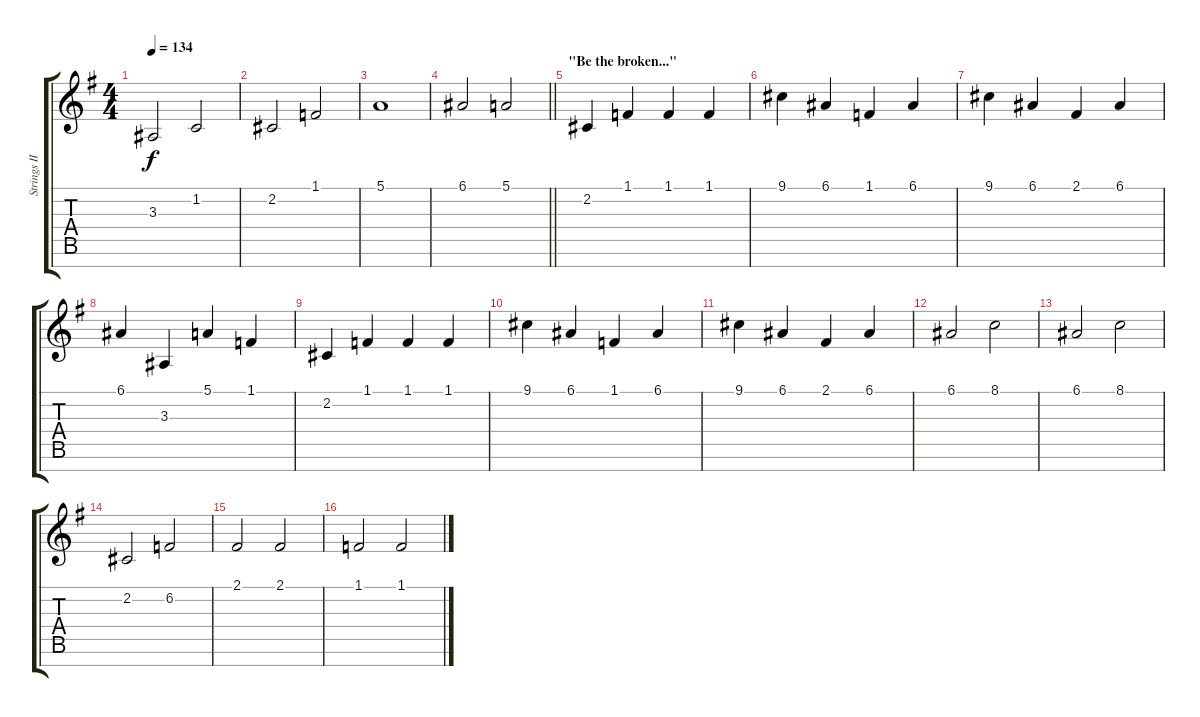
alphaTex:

\track ("Strings II" "Strings II") {instrument stringensemble1}
\staff {score tabs}
\tuning (E4 B3 G3 D3 A2 E2 B1) {hide}
\ts (4 4)
\tempo 134
\clef g2
\ks g
3.3.2{dy f} 1.2.2 |
2.2.2 1.1.2 |
5.1.1 |
\barLineRight lightlight
6.1.2 5.1.2 |
\section ("" "\"Be the broken...\"")
2.2.4 1.1.4 1.1.4 1.1.4 |
9.1.4 6.1.4 1.1.4 6.1.4 |
9.1.4 6.1.4 2.1.4 6.1.4 |
6.1.4 3.3.4 5.1.4 1.1.4 |
2.2.4 1.1.4 1.1.4 1.1.4 |
9.1.4 6.1.4 1.1.4 6.1.4 |
9.1.4 6.1.4 2.1.4 6.1.4 |
6.1.2 8.1.2 |
6.1.2 8.1.2 |
2.2.2 6.2.2 |
2.1.2 2.1.2 |
1.1.2 1.1.2
